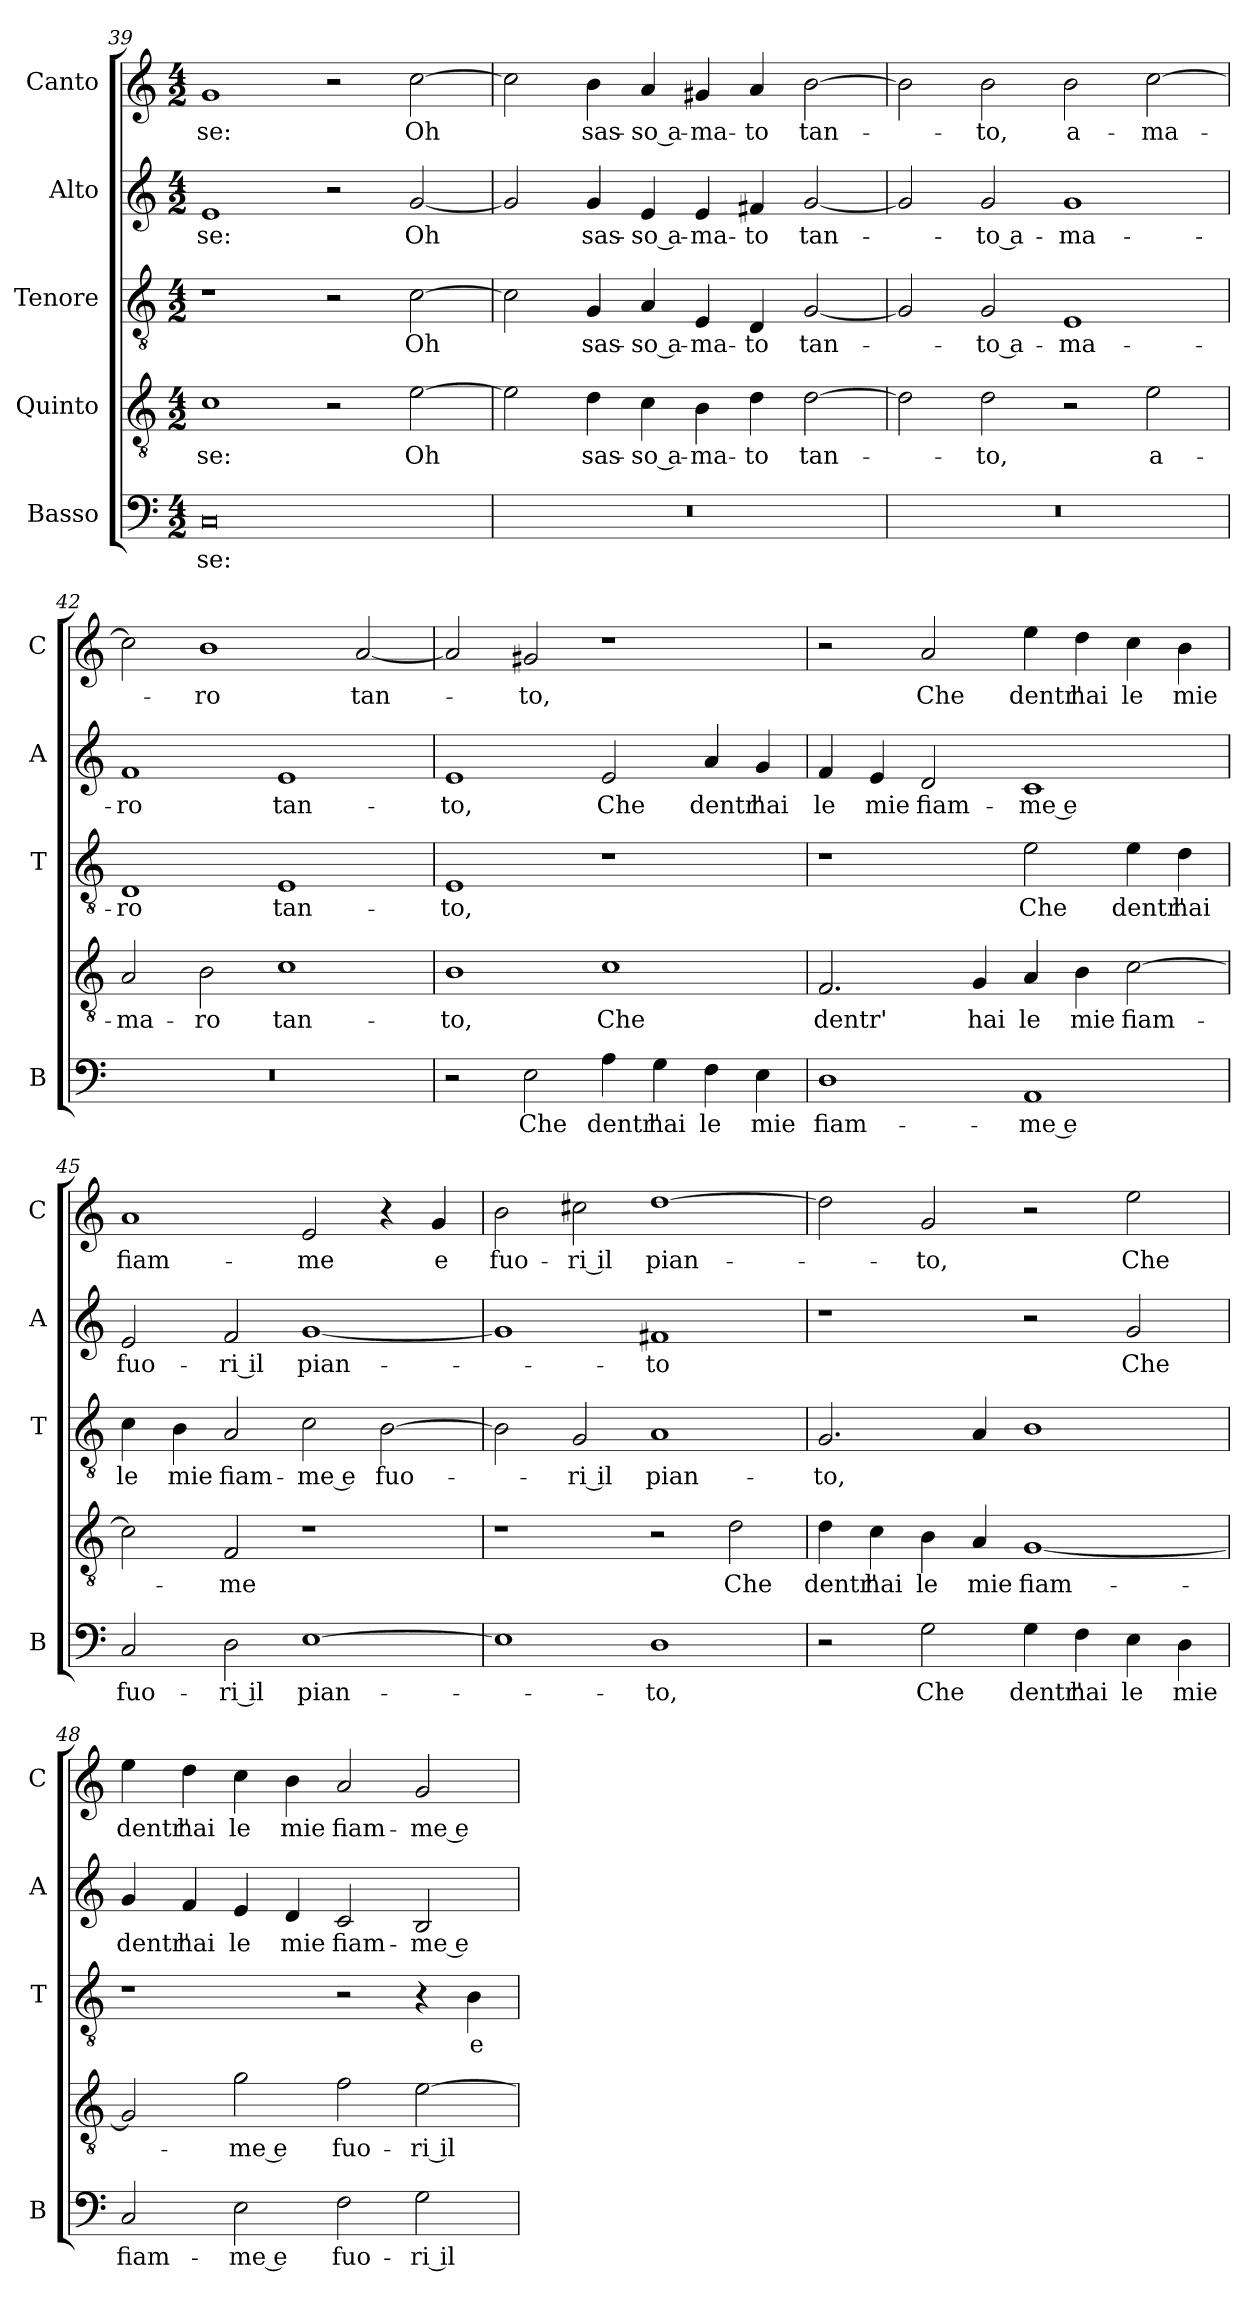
**kern	**text	**kern	**text	**kern	**text	**kern	**text	**kern	**text
*part5	*part5	*part4	*part4	*part3	*part3	*part2	*part2	*part1	*part1
*staff5	*staff5	*staff4	*staff4	*staff3	*staff3	*staff2	*staff2	*staff1	*staff1
*I"Basso	*	*I"Quinto	*	*I"Tenore	*	*I"Alto	*	*I"Canto	*
*I'B	*	*	*	*I'T	*	*I'A	*	*I'C	*
*clefF4	*	*clefGv2	*	*clefGv2	*	*clefG2	*	*clefG2	*
*k[]	*	*k[]	*	*k[]	*	*k[]	*	*k[]	*
*C:	*	*C:	*	*C:	*	*C:	*	*C:	*
*M4/2	*	*M4/2	*	*M4/2	*	*M4/2	*	*M4/2	*
=39	=39	=39	=39	=39	=39	=39	=39	=39	=39
!	!LO:LY:b	!	!LO:LY:b	!	!	!	!LO:LY:b	!	!LO:LY:b
0C	-se:	1c	-se:	1r	.	1e	-se:	1g	-se:
.	.	2r	.	2r	.	2r	.	2r	.
!	!	!	!LO:LY:b	!	!LO:LY:b	!	!LO:LY:b	!	!LO:LY:b
.	.	[2e\	Oh	[2c\	Oh	[2g/	Oh	[2cc\	Oh
=40	=40	=40	=40	=40	=40	=40	=40	=40	=40
0r	.	2e\]	.	2c\]	.	2g/]	.	2cc\]	.
!	!	!	!LO:LY:b	!	!LO:LY:b	!	!LO:LY:b	!	!LO:LY:b
.	.	4d\	sas-	4G/	sas-	4g/	sas-	4b\	sas-
!	!	!	!LO:LY:b	!	!LO:LY:b	!	!LO:LY:b	!	!LO:LY:b
.	.	4c\	-so a-	4A/	-so a-	4e/	-so a-	4a/	-so a-
!	!	!	!LO:LY:b	!	!LO:LY:b	!	!LO:LY:b	!	!LO:LY:b
.	.	4B\	-ma-	4E/	-ma-	4e/	-ma-	4g#X/	-ma-
!	!	!	!LO:LY:b	!	!LO:LY:b	!	!LO:LY:b	!	!LO:LY:b
.	.	4d\	-to	4D/	-to	4f#X/	-to	4a/	-to
!	!	!	!LO:LY:b	!	!LO:LY:b	!	!LO:LY:b	!	!LO:LY:b
.	.	[2d\	tan-	[2G/	tan-	[2g/	tan-	[2b\	tan-
=41	=41	=41	=41	=41	=41	=41	=41	=41	=41
0r	.	2d\]	.	2G/]	.	2g/]	.	2b\]	.
!	!	!	!LO:LY:b	!	!LO:LY:b	!	!LO:LY:b	!	!LO:LY:b
.	.	2d\	-to,	2G/	-to a-	2g/	-to a-	2b\	-to,
!	!	!	!	!	!LO:LY:b	!	!LO:LY:b	!	!LO:LY:b
.	.	2r	.	1E	-ma-	1g	-ma-	2b\	a-
!	!	!	!LO:LY:b	!	!	!	!	!	!LO:LY:b
.	.	2e\	a-	.	.	.	.	[2cc\	-ma-
!!LO:PB:g=z
=42	=42	=42	=42	=42	=42	=42	=42	=42	=42
!	!	!	!LO:LY:b	!	!LO:LY:b	!	!LO:LY:b	!	!
0r	.	2A/	-ma-	1D	-ro	1f	-ro	2cc\]	.
!	!	!	!LO:LY:b	!	!	!	!	!	!LO:LY:b
.	.	2B\	-ro	.	.	.	.	1b	-ro
!	!	!	!LO:LY:b	!	!LO:LY:b	!	!LO:LY:b	!	!
.	.	1c	tan-	1E	tan-	1e	tan-	.	.
!	!	!	!	!	!	!	!	!	!LO:LY:b
.	.	.	.	.	.	.	.	[2a/	tan-
=43	=43	=43	=43	=43	=43	=43	=43	=43	=43
!	!	!	!LO:LY:b	!	!LO:LY:b	!	!LO:LY:b	!	!
2r	.	1B	-to,	1E	-to,	1e	-to,	2a/]	.
!	!LO:LY:b	!	!	!	!	!	!	!	!LO:LY:b
2E\	Che	.	.	.	.	.	.	2g#X/	-to,
!	!LO:LY:b	!	!LO:LY:b	!	!	!	!LO:LY:b	!	!
4A\	dentr'	1c	Che	1r	.	2e/	Che	1r	.
!	!LO:LY:b	!	!	!	!	!	!	!	!
4G\	hai	.	.	.	.	.	.	.	.
!	!LO:LY:b	!	!	!	!	!	!LO:LY:b	!	!
4F\	le	.	.	.	.	4a/	dentr'	.	.
!	!LO:LY:b	!	!	!	!	!	!LO:LY:b	!	!
4E\	mie	.	.	.	.	4g/	hai	.	.
=44	=44	=44	=44	=44	=44	=44	=44	=44	=44
!	!LO:LY:b	!	!LO:LY:b	!	!	!	!LO:LY:b	!	!
1D	fiam-	2.F/	dentr'	1r	.	4f/	le	2r	.
!	!	!	!	!	!	!	!LO:LY:b	!	!
.	.	.	.	.	.	4e/	mie	.	.
!	!	!	!	!	!	!	!LO:LY:b	!	!LO:LY:b
.	.	.	.	.	.	2d/	fiam-	2a/	Che
!	!	!	!LO:LY:b	!	!	!	!	!	!
.	.	4G/	hai	.	.	.	.	.	.
!	!LO:LY:b	!	!LO:LY:b	!	!LO:LY:b	!	!LO:LY:b	!	!LO:LY:b
1AA	-me e	4A/	le	2e\	Che	1c	-me e	4ee\	dentr'
!	!	!	!LO:LY:b	!	!	!	!	!	!LO:LY:b
.	.	4B\	mie	.	.	.	.	4dd\	hai
!	!	!	!LO:LY:b	!	!LO:LY:b	!	!	!	!LO:LY:b
.	.	[2c\	fiam-	4e\	dentr'	.	.	4cc\	le
!	!	!	!	!	!LO:LY:b	!	!	!	!LO:LY:b
.	.	.	.	4d\	hai	.	.	4b\	mie
=45	=45	=45	=45	=45	=45	=45	=45	=45	=45
!	!LO:LY:b	!	!	!	!LO:LY:b	!	!LO:LY:b	!	!LO:LY:b
2C/	fuo-	2c\]	.	4c\	le	2e/	fuo-	1a	fiam-
!	!	!	!	!	!LO:LY:b	!	!	!	!
.	.	.	.	4B\	mie	.	.	.	.
!	!LO:LY:b	!	!LO:LY:b	!	!LO:LY:b	!	!LO:LY:b	!	!
2D\	-ri il	2F/	-me	2A/	fiam-	2f/	-ri il	.	.
!	!LO:LY:b	!	!	!	!LO:LY:b	!	!LO:LY:b	!	!LO:LY:b
[1E	pian-	1r	.	2c\	-me e	[1g	pian-	2e/	-me
!	!	!	!	!	!LO:LY:b	!	!	!	!
.	.	.	.	[2B\	fuo-	.	.	4r	.
!	!	!	!	!	!	!	!	!	!LO:LY:b
.	.	.	.	.	.	.	.	4g/	e
!!LO:LB:g=z
=46	=46	=46	=46	=46	=46	=46	=46	=46	=46
!	!	!	!	!	!	!	!	!	!LO:LY:b
1E]	.	1r	.	2B\]	.	1g]	.	2b\	fuo-
!	!	!	!	!	!LO:LY:b	!	!	!	!LO:LY:b
.	.	.	.	2G/	-ri il	.	.	2cc#X\	-ri il
!	!LO:LY:b	!	!	!	!LO:LY:b	!	!LO:LY:b	!	!LO:LY:b
1D	-to,	2r	.	1A	pian-	1f#X	-to	[1dd	pian-
!	!	!	!LO:LY:b	!	!	!	!	!	!
.	.	2d\	Che	.	.	.	.	.	.
=47	=47	=47	=47	=47	=47	=47	=47	=47	=47
!	!	!	!LO:LY:b	!	!LO:LY:b	!	!	!	!
2r	.	4d\	dentr'	2.G/	-to,	1r	.	2dd\]	.
!	!	!	!LO:LY:b	!	!	!	!	!	!
.	.	4c\	hai	.	.	.	.	.	.
!	!LO:LY:b	!	!LO:LY:b	!	!	!	!	!	!LO:LY:b
2G\	Che	4B\	le	.	.	.	.	2g/	-to,
!	!	!	!LO:LY:b	!	!	!	!	!	!
.	.	4A/	mie	4A/	.	.	.	.	.
!	!LO:LY:b	!	!LO:LY:b	!	!	!	!	!	!
4G\	dentr'	[1G	fiam-	1B	.	2r	.	2r	.
!	!LO:LY:b	!	!	!	!	!	!	!	!
4F\	hai	.	.	.	.	.	.	.	.
!	!LO:LY:b	!	!	!	!	!	!LO:LY:b	!	!LO:LY:b
4E\	le	.	.	.	.	2g/	Che	2ee\	Che
!	!LO:LY:b	!	!	!	!	!	!	!	!
4D\	mie	.	.	.	.	.	.	.	.
=48	=48	=48	=48	=48	=48	=48	=48	=48	=48
!	!LO:LY:b	!	!	!	!	!	!LO:LY:b	!	!LO:LY:b
2C/	fiam-	2G/]	.	1r	.	4g/	dentr'	4ee\	dentr'
!	!	!	!	!	!	!	!LO:LY:b	!	!LO:LY:b
.	.	.	.	.	.	4f/	hai	4dd\	hai
!	!LO:LY:b	!	!LO:LY:b	!	!	!	!LO:LY:b	!	!LO:LY:b
2E\	-me e	2g\	-me e	.	.	4e/	le	4cc\	le
!	!	!	!	!	!	!	!LO:LY:b	!	!LO:LY:b
.	.	.	.	.	.	4d/	mie	4b\	mie
!	!LO:LY:b	!	!LO:LY:b	!	!	!	!LO:LY:b	!	!LO:LY:b
2F\	fuo-	2f\	fuo-	2r	.	2c/	fiam-	2a/	fiam-
!	!LO:LY:b	!	!LO:LY:b	!	!	!	!LO:LY:b	!	!LO:LY:b
2G\	-ri il	[2e\	-ri il	4r	.	2B/	-me e	2g/	-me e
!	!	!	!	!	!LO:LY:b	!	!	!	!
.	.	.	.	4B\	e	.	.	.	.
=	=	=	=	=	=	=	=	=	=
*-	*-	*-	*-	*-	*-	*-	*-	*-	*-
